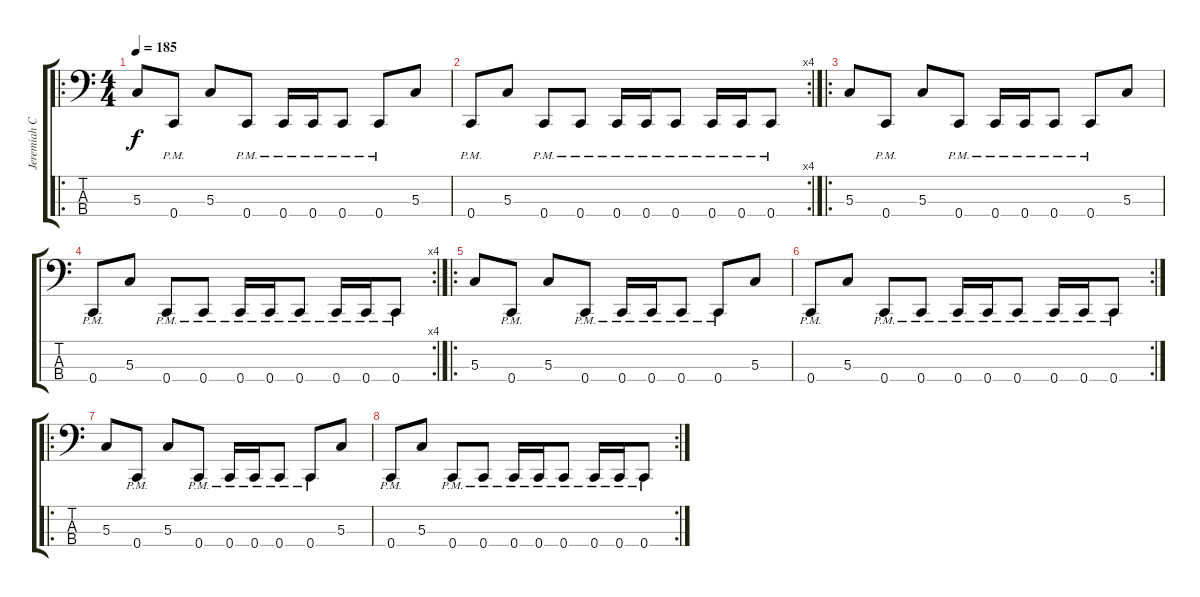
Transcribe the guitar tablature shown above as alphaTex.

\track ("Jeremiah Crespo" "Jeremiah C") {instrument electricbasspick}
\staff {score tabs}
\tuning (F2 C2 G1 C1) {hide}
\ro
\ts (4 4)
\tempo 185
\clef f4
\ks c
5.3.8{dy f} 0.4{pm}.8 5.3.8 0.4{pm}.8 0.4{pm}.16 0.4{pm}.16 0.4{pm}.8 0.4{pm}.8 5.3.8 |
\rc 4
0.4{pm}.8 5.3.8 0.4{pm}.8 0.4{pm}.8 0.4{pm}.16 0.4{pm}.16 0.4{pm}.8 0.4{pm}.16 0.4{pm}.16 0.4{pm}.8 |
\ro
5.3.8 0.4{pm}.8 5.3.8 0.4{pm}.8 0.4{pm}.16 0.4{pm}.16 0.4{pm}.8 0.4{pm}.8 5.3.8 |
\rc 4
0.4{pm}.8 5.3.8 0.4{pm}.8 0.4{pm}.8 0.4{pm}.16 0.4{pm}.16 0.4{pm}.8 0.4{pm}.16 0.4{pm}.16 0.4{pm}.8 |
\ro
5.3.8 0.4{pm}.8 5.3.8 0.4{pm}.8 0.4{pm}.16 0.4{pm}.16 0.4{pm}.8 0.4{pm}.8 5.3.8 |
\rc 2
0.4{pm}.8 5.3.8 0.4{pm}.8 0.4{pm}.8 0.4{pm}.16 0.4{pm}.16 0.4{pm}.8 0.4{pm}.16 0.4{pm}.16 0.4{pm}.8 |
\ro
5.3.8 0.4{pm}.8 5.3.8 0.4{pm}.8 0.4{pm}.16 0.4{pm}.16 0.4{pm}.8 0.4{pm}.8 5.3.8 |
\rc 2
0.4{pm}.8 5.3.8 0.4{pm}.8 0.4{pm}.8 0.4{pm}.16 0.4{pm}.16 0.4{pm}.8 0.4{pm}.16 0.4{pm}.16 0.4{pm}.8
